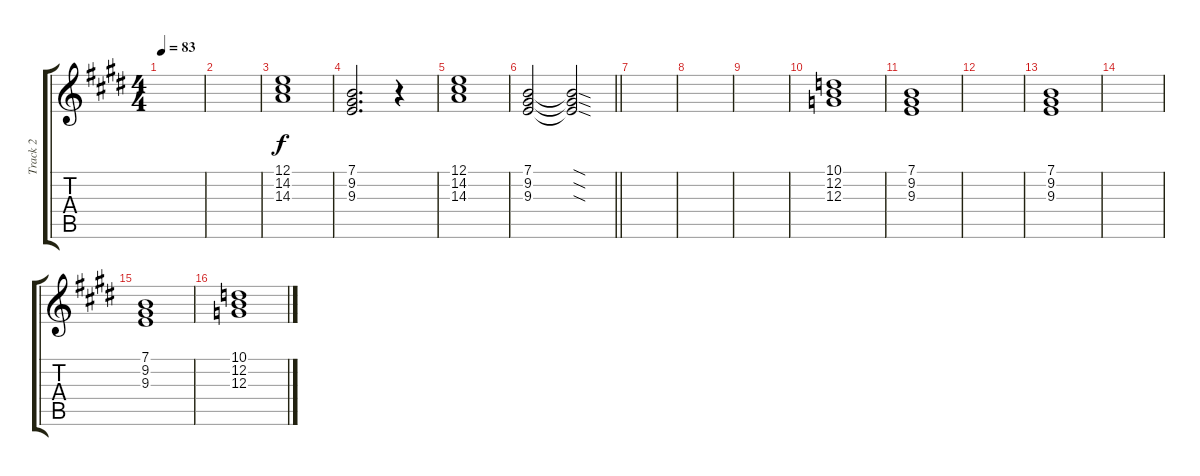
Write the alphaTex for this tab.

\track ("Track 2" "Track 2") {instrument choiraahs}
\staff {score tabs}
\tuning (E4 B3 G3 D3 A2 E2) {hide}
\ts (4 4)
\tempo 83
\clef g2
\ks e
|
|
(12.1 14.2 14.3).1 |
(7.1 9.2 9.3).2{d} r.4 |
(12.1 14.2 14.3).1 |
\barLineRight lightlight
(7.1 9.2 9.3).2 (7.1{sod t} 9.2{sod t} 9.3{sod t}).2 |
|
|
|
(10.1 12.2 12.3).1 |
(7.1 9.2 9.3).1 |
|
(7.1 9.2 9.3).1 |
|
(7.1 9.2 9.3).1 |
(10.1 12.2 12.3).1
